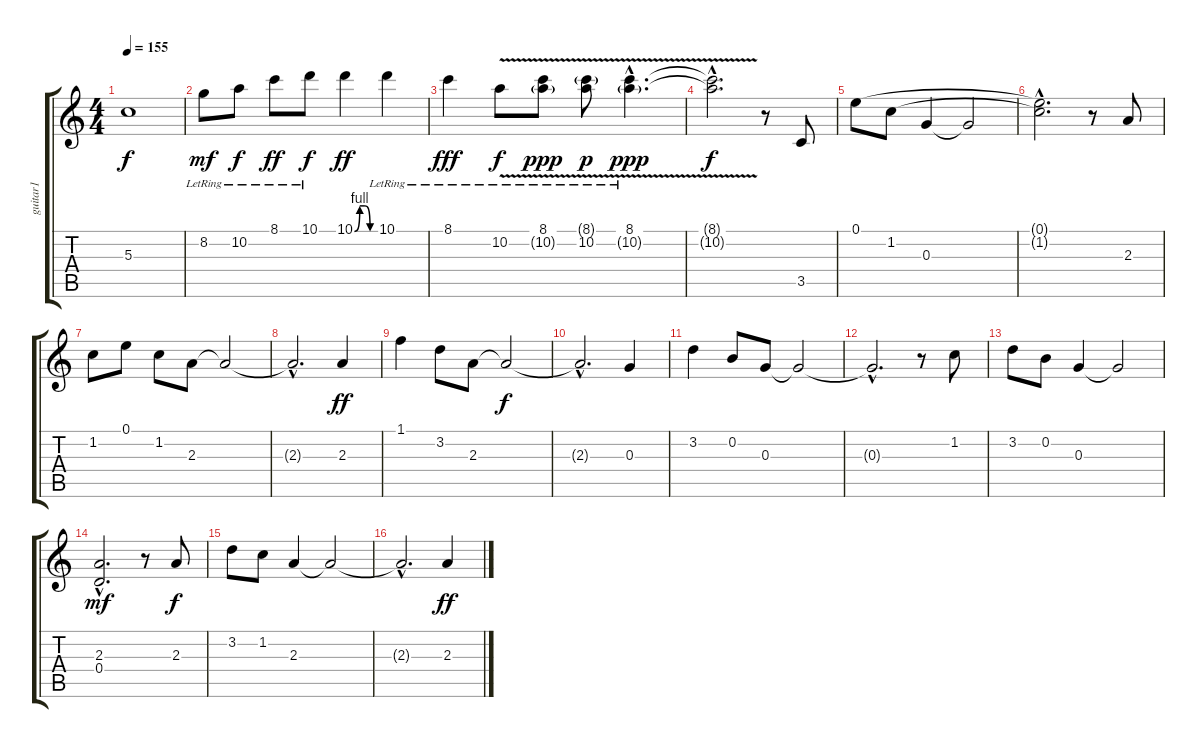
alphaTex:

\track ("guitar1" "guitar1") {instrument electricguitarjazz}
\staff {score tabs}
\tuning (E4 B3 G3 D3 A2 E2) {hide}
\ts (4 4)
\tempo 155
\clef g2
\ks c
5.3{t}.1{dy f} |
8.2{lr}.8{dy mf} 10.2{lr}.8{dy f} 8.1{lr}.8{dy ff} 10.1{lr}.8{dy f} 10.1{be (custom 0 0 15 4 30 4 45 0 60 0)}.4{dy ff} 10.1{lr}.4 |
8.1{lr}.4{dy fff} 10.2{v lr}.8{dy f} (8.1{v lr} 10.2{v g}).8{dy ppp} (8.1{g} 10.2{v lr}).8{dy p} (8.1{v hac lr} 10.2{v g hac}).4{d dy ppp} |
(8.1{hac t} 10.2{hac t}).2{d dy f} r.8 3.5.8{volume 8} |
0.1.8 1.2.8 0.3.4 0.3{t}.2 |
(0.1{hac t} 1.2{hac t}).2{d} r.8 2.3.8{volume 8} |
1.2.8 0.1.8 1.2.8 2.3.8 2.3{t}.2 |
2.3{hac t}.2{d} 2.3.4{dy ff volume 8} |
1.1.4 3.2.8 2.3.8 2.3{t}.2{dy f} |
2.3{hac t}.2{d} 0.3.4{volume 8} |
3.2.4 0.2.8 0.3.8 0.3{t}.2 |
0.3{hac t}.2{d} r.8 1.2.8{volume 8} |
3.2.8 0.2.8 0.3.4 0.3{t}.2 |
(2.3{hac} 0.4{hac}).2{d dy mf} r.8 2.3.8{dy f volume 8} |
3.2.8 1.2.8 2.3.4 2.3{t}.2 |
2.3{hac t}.2{d} 2.3.4{dy ff volume 8}
